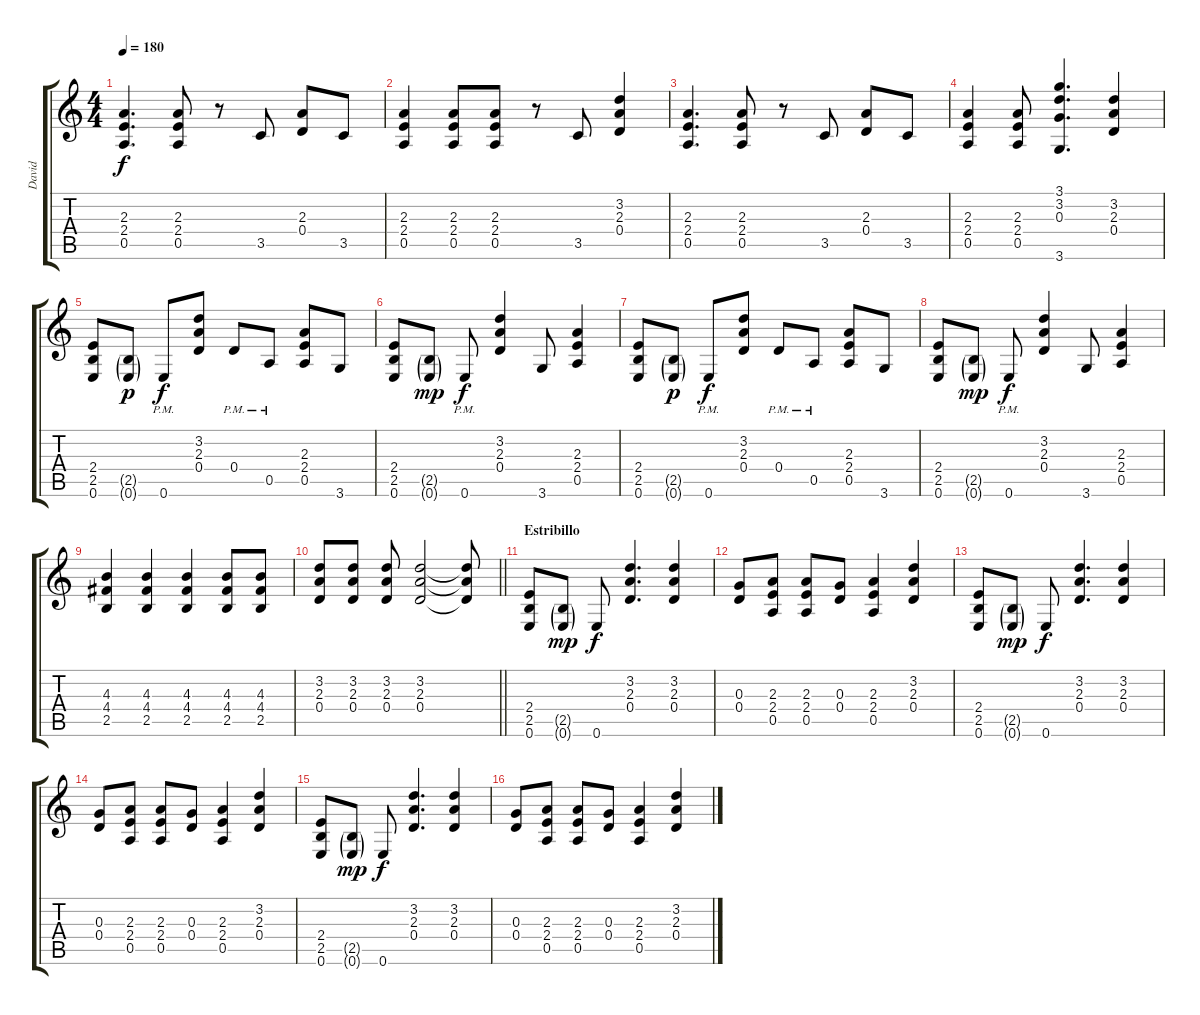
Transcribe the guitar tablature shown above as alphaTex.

\track ("David" "David") {instrument overdrivenguitar}
\staff {score tabs}
\tuning (E4 B3 G3 D3 A2 E2) {hide}
\ts (4 4)
\tempo 180
\clef g2
\ks c
(2.3 2.4 0.5).4{d dy f} (2.3 2.4 0.5).8 r.8 3.5.8 (2.3 0.4).8 3.5.8 |
(2.3 2.4 0.5).4 (2.3 2.4 0.5).8 (2.3 2.4 0.5).8 r.8 3.5.8 (3.2 2.3 0.4).4 |
(2.3 2.4 0.5).4{d} (2.3 2.4 0.5).8 r.8 3.5.8 (2.3 0.4).8 3.5.8 |
(2.3 2.4 0.5).4 (2.3 2.4 0.5).8 (3.1 3.2 0.3 3.6).4{d} (3.2 2.3 0.4).4 |
(2.4 2.5 0.6).8 (2.5{g} 0.6{g}).8{dy p} 0.6{pm}.8{dy f} (3.2 2.3 0.4).8 0.4{pm}.8 0.5{pm}.8 (2.3 2.4 0.5).8 3.6.8 |
(2.4 2.5 0.6).8 (2.5{g} 0.6{g}).8{dy mp} 0.6{pm}.8{dy f} (3.2 2.3 0.4).4 3.6.8 (2.3 2.4 0.5).4 |
(2.4 2.5 0.6).8 (2.5{g} 0.6{g}).8{dy p} 0.6{pm}.8{dy f} (3.2 2.3 0.4).8 0.4{pm}.8 0.5{pm}.8 (2.3 2.4 0.5).8 3.6.8 |
(2.4 2.5 0.6).8 (2.5{g} 0.6{g}).8{dy mp} 0.6{pm}.8{dy f} (3.2 2.3 0.4).4 3.6.8 (2.3 2.4 0.5).4 |
(4.3 4.4 2.5).4 (4.3 4.4 2.5).4 (4.3 4.4 2.5).4 (4.3 4.4 2.5).8 (4.3 4.4 2.5).8 |
\barLineRight lightlight
(3.2 2.3 0.4).8 (3.2 2.3 0.4).8 (3.2 2.3 0.4).8 (3.2 2.3 0.4).2 (3.2{t} 2.3{t} 0.4{t}).8 |
\section ("" "Estribillo")
(2.4 2.5 0.6).8 (2.5{g} 0.6{g}).8{dy mp} 0.6.8{dy f} (3.2 2.3 0.4).4{d} (3.2 2.3 0.4).4 |
(0.3 0.4).8 (2.3 2.4 0.5).8 (2.3 2.4 0.5).8 (0.3 0.4).8 (2.3 2.4 0.5).4 (3.2 2.3 0.4).4 |
(2.4 2.5 0.6).8 (2.5{g} 0.6{g}).8{dy mp} 0.6.8{dy f} (3.2 2.3 0.4).4{d} (3.2 2.3 0.4).4 |
(0.3 0.4).8 (2.3 2.4 0.5).8 (2.3 2.4 0.5).8 (0.3 0.4).8 (2.3 2.4 0.5).4 (3.2 2.3 0.4).4 |
(2.4 2.5 0.6).8 (2.5{g} 0.6{g}).8{dy mp} 0.6.8{dy f} (3.2 2.3 0.4).4{d} (3.2 2.3 0.4).4 |
(0.3 0.4).8 (2.3 2.4 0.5).8 (2.3 2.4 0.5).8 (0.3 0.4).8 (2.3 2.4 0.5).4 (3.2 2.3 0.4).4
